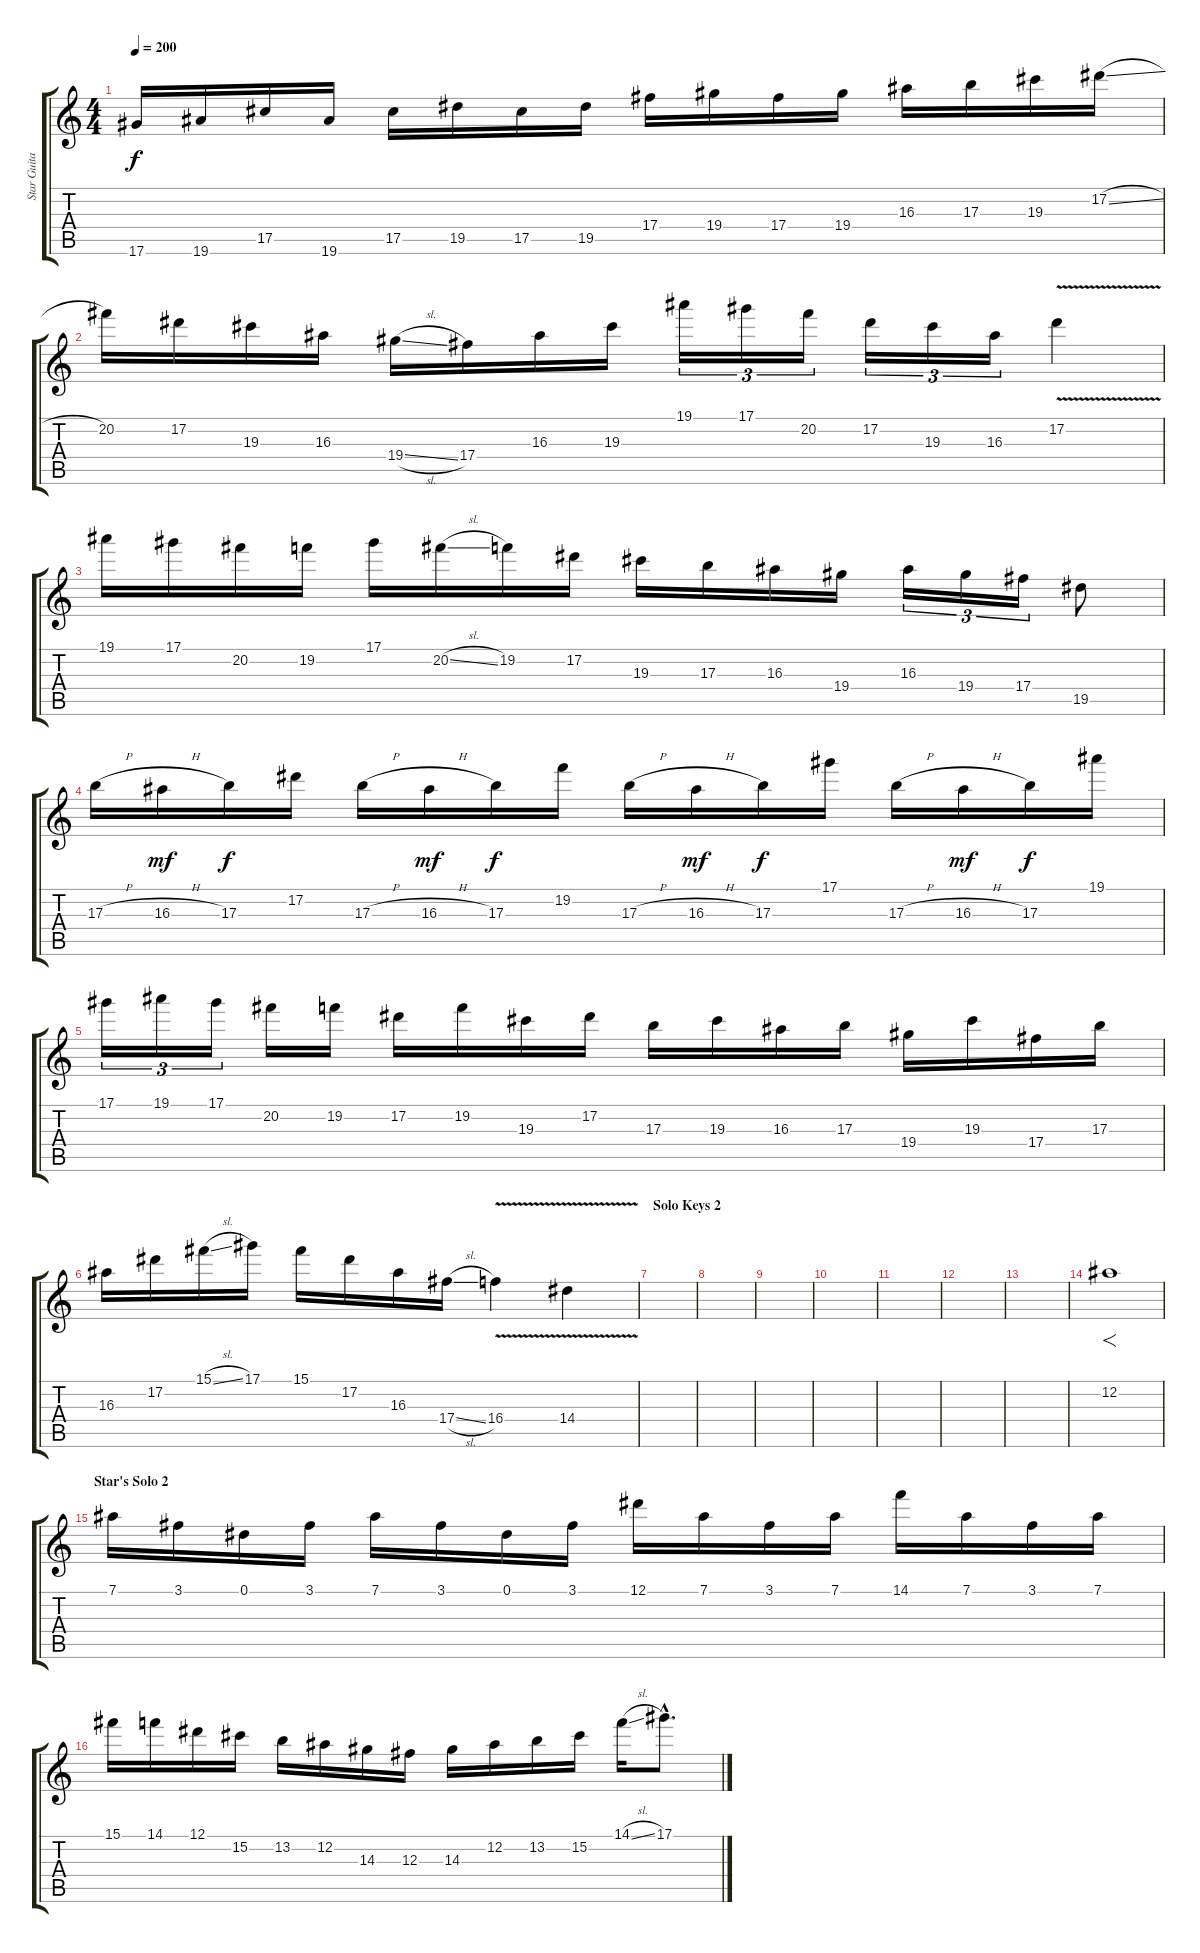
\track ("Star Guitarist" "Star Guita") {instrument distortionguitar}
\staff {score tabs}
\tuning (Eb4 Bb3 Gb3 Db3 Ab2 Eb2) {hide}
\ts (4 4)
\tempo 200
\clef g2
\ks c
17.6.16{dy f} 19.6.16 17.5.16 19.6.16 17.5.16 19.5.16 17.5.16 19.5.16 17.4.16 19.4.16 17.4.16 19.4.16 16.3.16 17.3.16 19.3.16 17.2{sl}.16 |
20.2.16 17.2.16 19.3.16 16.3.16 19.4{sl}.16 17.4.16 16.3.16 19.3.16 19.1.16{tu (3 2)} 17.1.16{tu (3 2)} 20.2.16{tu (3 2)} 17.2.16{tu (3 2)} 19.3.16{tu (3 2)} 16.3.16{tu (3 2)} 17.2{v}.4 |
19.1.16 17.1.16 20.2.16 19.2.16 17.1.16 20.2{sl}.16 19.2.16 17.2.16 19.3.16 17.3.16 16.3.16 19.4.16 16.3.16{tu (3 2)} 19.4.16{tu (3 2)} 17.4.16{tu (3 2)} 19.5.8 |
17.3{h}.16 16.3{h}.16{dy mf} 17.3.16{dy f} 17.2.16 17.3{h}.16 16.3{h}.16{dy mf} 17.3.16{dy f} 19.2.16 17.3{h}.16 16.3{h}.16{dy mf} 17.3.16{dy f} 17.1.16 17.3{h}.16 16.3{h}.16{dy mf} 17.3.16{dy f} 19.1.16 |
17.1.16{tu (3 2)} 19.1.16{tu (3 2)} 17.1.16{tu (3 2)} 20.2.16 19.2.16 17.2.16 19.2.16 19.3.16 17.2.16 17.3.16 19.3.16 16.3.16 17.3.16 19.4.16 19.3.16 17.4.16 17.3.16 |
16.3.16 17.2.16 15.1{sl}.16 17.1.16 15.1.16 17.2.16 16.3.16 17.4{sl}.16 16.4{v}.4 14.4{v}.4 |
\section ("" "Solo Keys 2")
|
|
|
|
|
|
|
12.2.1{f} |
\section ("" "Star's Solo 2")
7.1.16{volume 16} 3.1.16 0.1.16 3.1.16 7.1.16 3.1.16 0.1.16 3.1.16 12.1.16 7.1.16 3.1.16 7.1.16 14.1.16 7.1.16 3.1.16 7.1.16 |
15.1.16 14.1.16 12.1.16 15.2.16 13.2.16 12.2.16 14.3.16 12.3.16 14.3.16 12.2.16 13.2.16 15.2.16 14.1{sl}.16 17.1{hac}.8{d}
